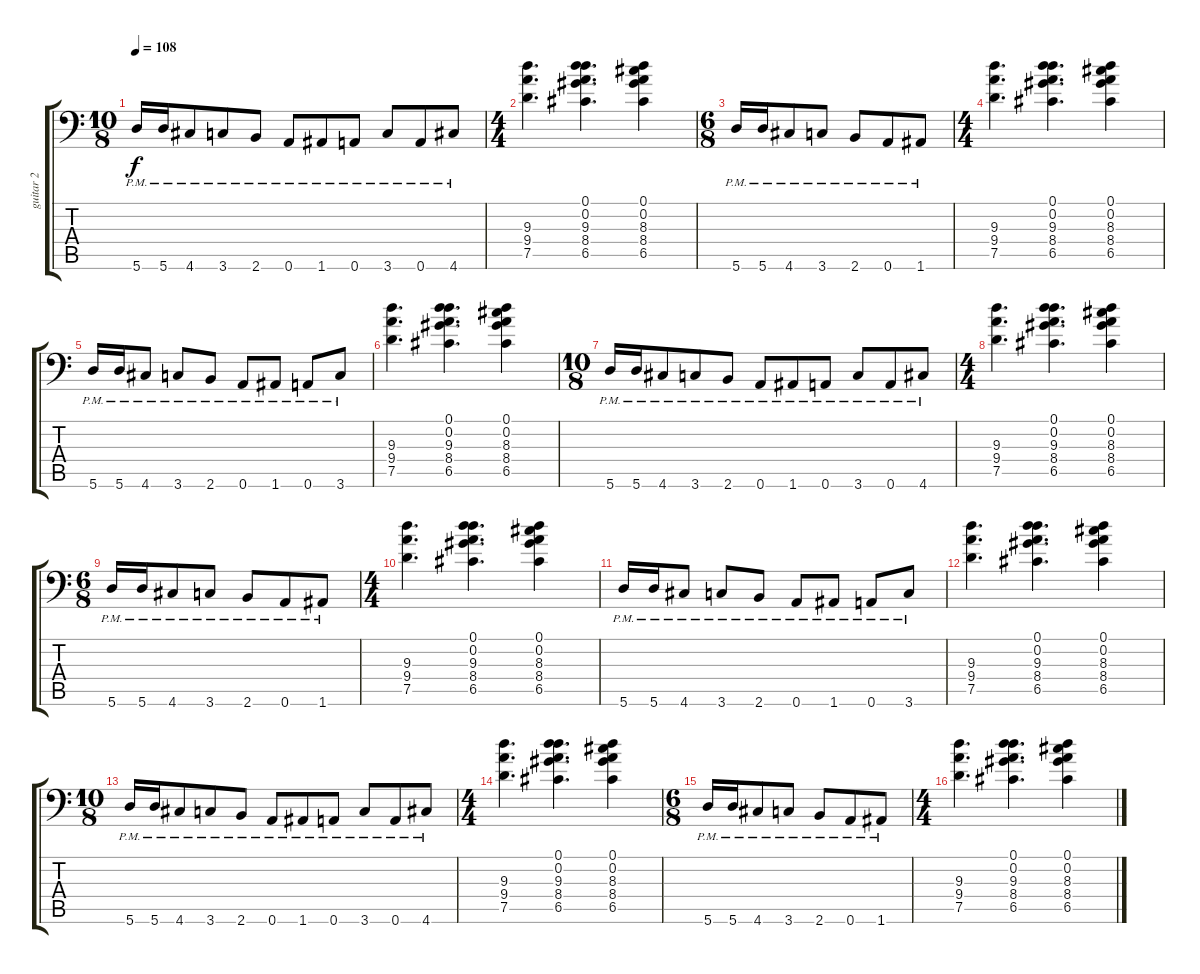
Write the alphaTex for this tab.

\track ("guitar 2" "guitar 2") {instrument distortionguitar}
\staff {score tabs}
\tuning (D4 A3 F3 C3 G2 A1) {hide}
\ts (10 8)
\tempo 108
\clef f4
\ks c
5.6{pm}.16{dy f} 5.6{pm}.16 4.6{pm}.8 3.6{pm}.8 2.6{pm}.8 0.6{pm}.8 1.6{pm}.8 0.6{pm}.8 3.6{pm}.8 0.6{pm}.8 4.6{pm}.8 |
\ts (4 4)
(9.3 9.4 7.5).4{d} (0.1 0.2 9.3 8.4 6.5).4{d} (0.1 0.2 8.3 8.4 6.5).4 |
\ts (6 8)
5.6{pm}.16 5.6{pm}.16 4.6{pm}.8 3.6{pm}.8 2.6{pm}.8 0.6{pm}.8 1.6{pm}.8 |
\ts (4 4)
(9.3 9.4 7.5).4{d} (0.1 0.2 9.3 8.4 6.5).4{d} (0.1 0.2 8.3 8.4 6.5).4 |
5.6{pm}.16 5.6{pm}.16 4.6{pm}.8 3.6{pm}.8 2.6{pm}.8 0.6{pm}.8 1.6{pm}.8 0.6{pm}.8 3.6{pm}.8 |
(9.3 9.4 7.5).4{d} (0.1 0.2 9.3 8.4 6.5).4{d} (0.1 0.2 8.3 8.4 6.5).4 |
\ts (10 8)
5.6{pm}.16 5.6{pm}.16 4.6{pm}.8 3.6{pm}.8 2.6{pm}.8 0.6{pm}.8 1.6{pm}.8 0.6{pm}.8 3.6{pm}.8 0.6{pm}.8 4.6{pm}.8 |
\ts (4 4)
(9.3 9.4 7.5).4{d} (0.1 0.2 9.3 8.4 6.5).4{d} (0.1 0.2 8.3 8.4 6.5).4 |
\ts (6 8)
5.6{pm}.16 5.6{pm}.16 4.6{pm}.8 3.6{pm}.8 2.6{pm}.8 0.6{pm}.8 1.6{pm}.8 |
\ts (4 4)
(9.3 9.4 7.5).4{d} (0.1 0.2 9.3 8.4 6.5).4{d} (0.1 0.2 8.3 8.4 6.5).4 |
5.6{pm}.16 5.6{pm}.16 4.6{pm}.8 3.6{pm}.8 2.6{pm}.8 0.6{pm}.8 1.6{pm}.8 0.6{pm}.8 3.6{pm}.8 |
(9.3 9.4 7.5).4{d} (0.1 0.2 9.3 8.4 6.5).4{d} (0.1 0.2 8.3 8.4 6.5).4 |
\ts (10 8)
5.6{pm}.16 5.6{pm}.16 4.6{pm}.8 3.6{pm}.8 2.6{pm}.8 0.6{pm}.8 1.6{pm}.8 0.6{pm}.8 3.6{pm}.8 0.6{pm}.8 4.6{pm}.8 |
\ts (4 4)
(9.3 9.4 7.5).4{d} (0.1 0.2 9.3 8.4 6.5).4{d} (0.1 0.2 8.3 8.4 6.5).4 |
\ts (6 8)
5.6{pm}.16 5.6{pm}.16 4.6{pm}.8 3.6{pm}.8 2.6{pm}.8 0.6{pm}.8 1.6{pm}.8 |
\ts (4 4)
(9.3 9.4 7.5).4{d} (0.1 0.2 9.3 8.4 6.5).4{d} (0.1 0.2 8.3 8.4 6.5).4
